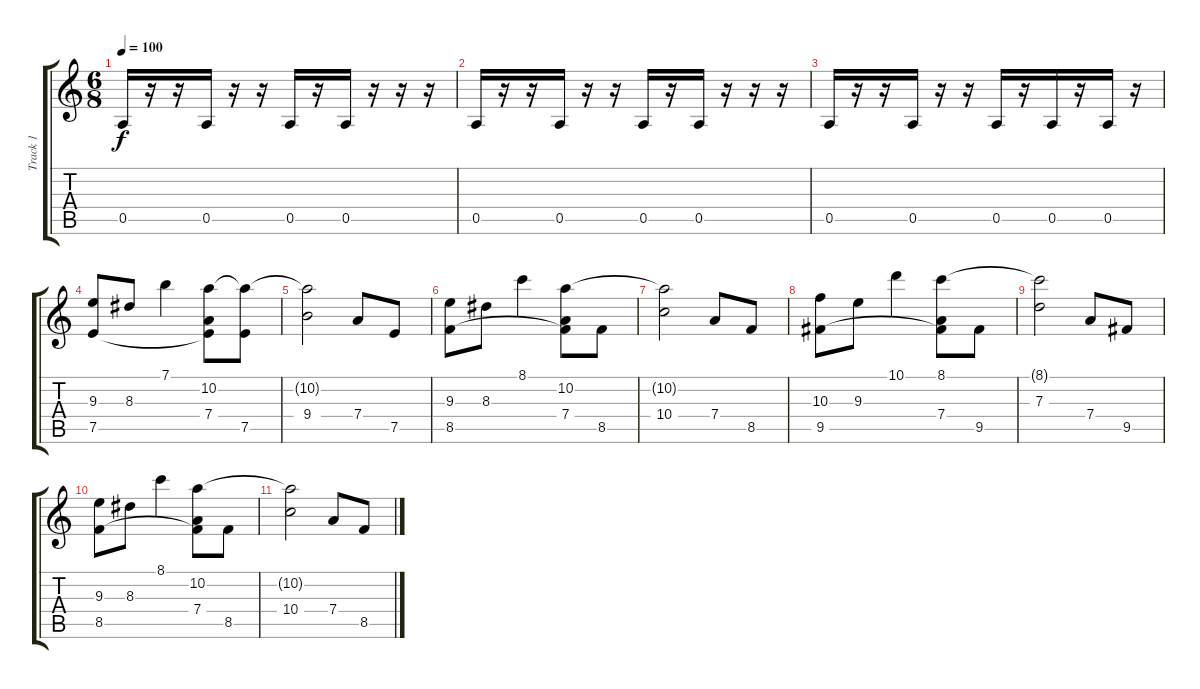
\track ("Track 1" "Track 1") {instrument acousticguitarsteel}
\staff {score tabs}
\tuning (E4 B3 G3 D3 A2 E2) {hide}
\ts (6 8)
\tempo 100
\clef g2
\ks c
0.5.16{dy f} r.16 r.16 0.5.16 r.16 r.16 0.5.16 r.16 0.5.16 r.16 r.16 r.16 |
0.5.16 r.16 r.16 0.5.16 r.16 r.16 0.5.16 r.16 0.5.16 r.16 r.16 r.16 |
0.5.16 r.16 r.16 0.5.16 r.16 r.16 0.5.16 r.16 0.5.16 r.16 0.5.16 r.16 |
(9.3 7.5).8 8.3.8 7.1.4 (10.2 7.4 7.5{t}).8 (10.2{t} 7.5).8 |
(10.2{t} 9.4).2 7.4.8 7.5.8 |
(9.3 8.5).8 8.3.8 8.1.4 (10.2 7.4 8.5{t}).8 8.5.8 |
(10.2{t} 10.4).2 7.4.8 8.5.8 |
(10.3 9.5).8 9.3.8 10.1.4 (8.1 7.4 9.5{t}).8 9.5.8 |
(8.1{t} 7.3).2 7.4.8 9.5.8 |
(9.3 8.5).8 8.3.8 8.1.4 (10.2 7.4 8.5{t}).8 8.5.8 |
(10.2{t} 10.4).2 7.4.8 8.5.8
